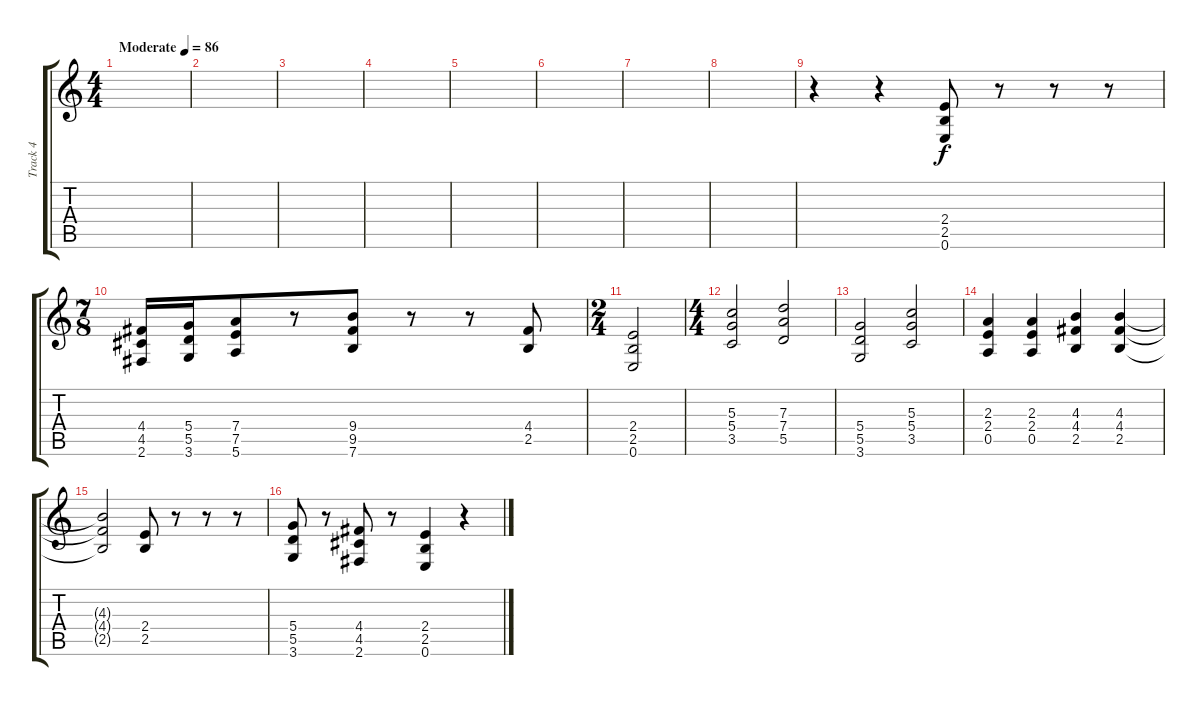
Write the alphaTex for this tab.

\track ("Track 4" "Track 4") {instrument distortionguitar}
\staff {score tabs}
\tuning (E4 B3 G3 D3 A2 E2) {hide}
\ts (4 4)
\tempo (86 "Moderate")
\clef g2
\ks c
|
|
|
|
|
|
|
|
r.4 r.4 (2.4 2.5 0.6).8 r.8 r.8 r.8 |
\ts (7 8)
(4.4 4.5 2.6).16 (5.4 5.5 3.6).16 (7.4 7.5 5.6).8 r.8 (9.4 9.5 7.6).8 r.8 r.8 (4.4 2.5).8 |
\ts (2 4)
(2.4 2.5 0.6).2 |
\ts (4 4)
(5.3 5.4 3.5).2 (7.3 7.4 5.5).2 |
(5.4 5.5 3.6).2 (5.3 5.4 3.5).2 |
(2.3 2.4 0.5).4 (2.3 2.4 0.5).4 (4.3 4.4 2.5).4 (4.3 4.4 2.5).4 |
(4.3{t} 4.4{t} 2.5{t}).2 (2.4 2.5).8 r.8 r.8 r.8 |
(5.4 5.5 3.6).8 r.8 (4.4 4.5 2.6).8 r.8 (2.4 2.5 0.6).4 r.4
